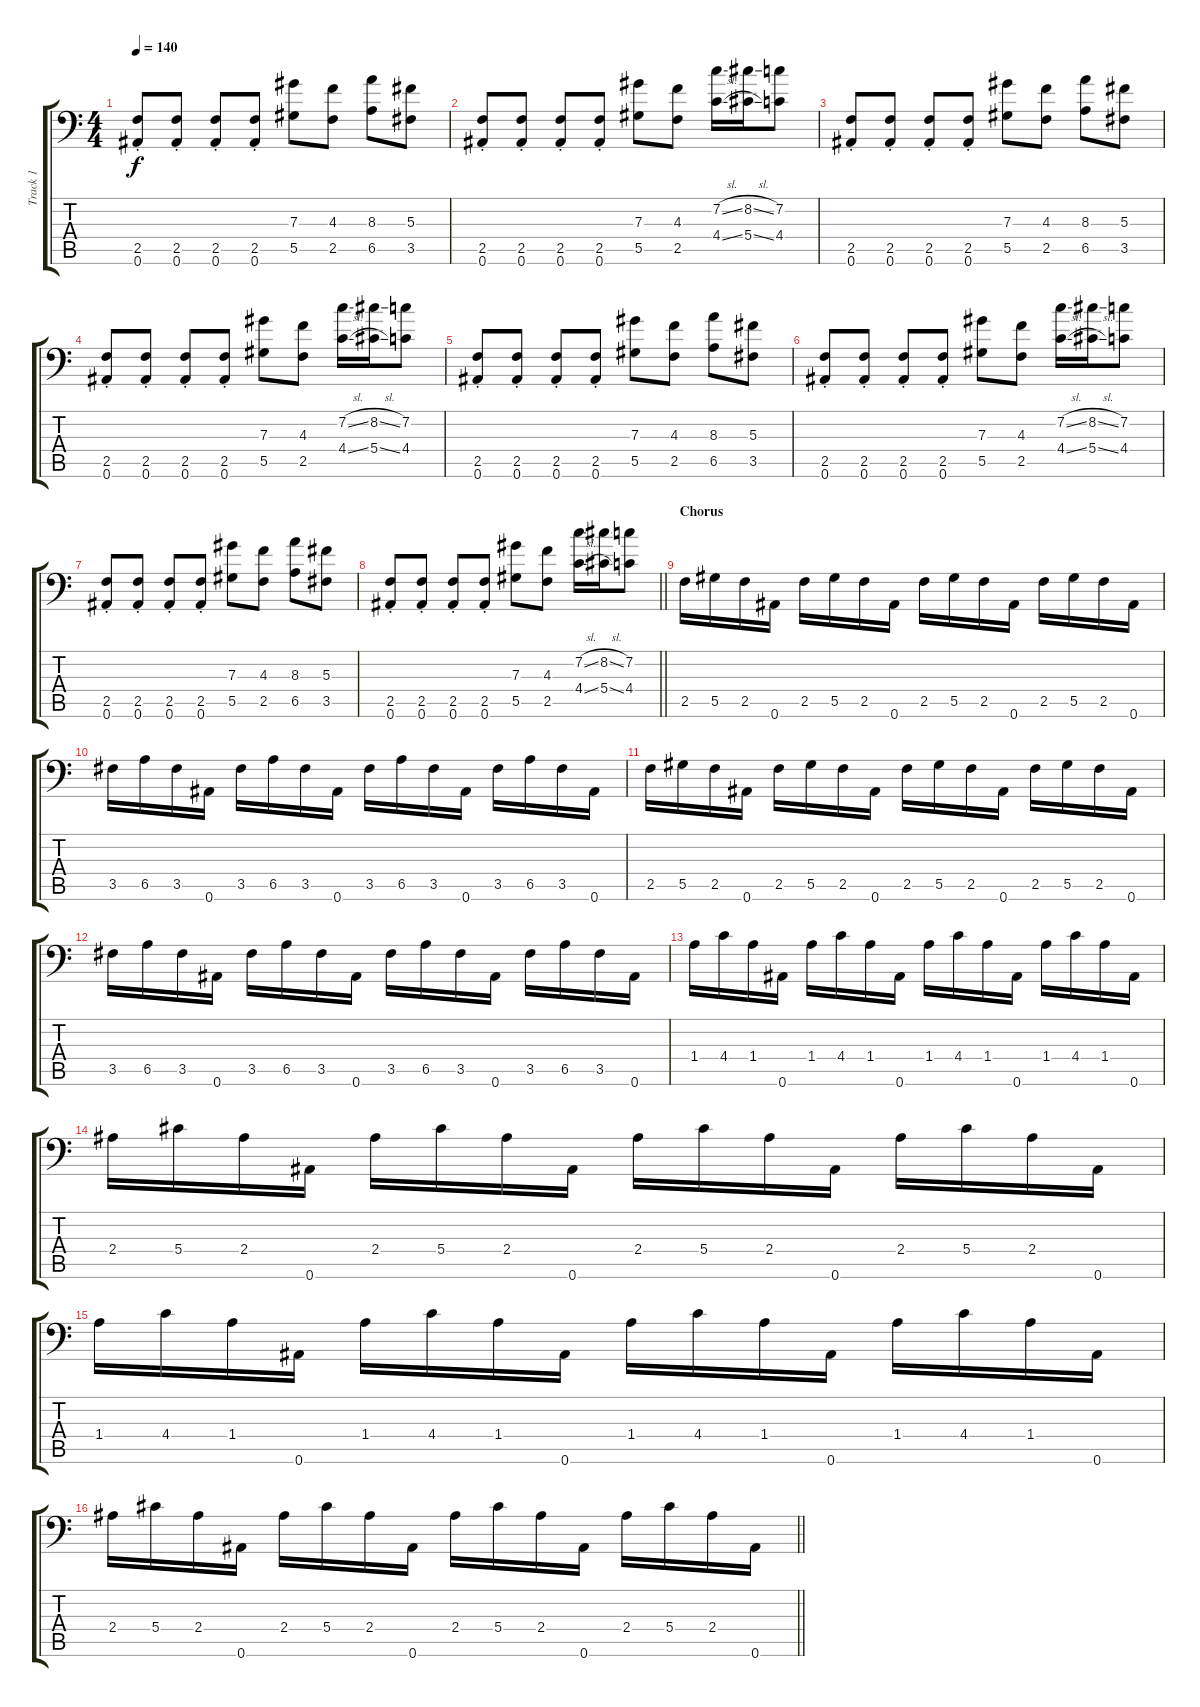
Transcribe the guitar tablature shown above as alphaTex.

\track ("Track 1" "Track 1") {instrument distortionguitar}
\staff {score tabs}
\tuning (Bb3 F3 Db3 Ab2 Eb2 Bb1) {hide}
\ts (4 4)
\tempo 140
\clef f4
\ks c
(2.5{st} 0.6{st}).8{dy f} (2.5{st} 0.6{st}).8 (2.5{st} 0.6{st}).8 (2.5{st} 0.6{st}).8 (7.3 5.5).8 (4.3 2.5).8 (8.3 6.5).8 (5.3 3.5).8 |
(2.5{st} 0.6{st}).8 (2.5{st} 0.6{st}).8 (2.5{st} 0.6{st}).8 (2.5{st} 0.6{st}).8 (7.3 5.5).8 (4.3 2.5).8 (7.2{sl} 4.4{sl}).16 (8.2{sl} 5.4{sl}).16 (7.2 4.4).8 |
(2.5{st} 0.6{st}).8 (2.5{st} 0.6{st}).8 (2.5{st} 0.6{st}).8 (2.5{st} 0.6{st}).8 (7.3 5.5).8 (4.3 2.5).8 (8.3 6.5).8 (5.3 3.5).8 |
(2.5{st} 0.6{st}).8 (2.5{st} 0.6{st}).8 (2.5{st} 0.6{st}).8 (2.5{st} 0.6{st}).8 (7.3 5.5).8 (4.3 2.5).8 (7.2{sl} 4.4{sl}).16 (8.2{sl} 5.4{sl}).16 (7.2 4.4).8 |
(2.5{st} 0.6{st}).8 (2.5{st} 0.6{st}).8 (2.5{st} 0.6{st}).8 (2.5{st} 0.6{st}).8 (7.3 5.5).8 (4.3 2.5).8 (8.3 6.5).8 (5.3 3.5).8 |
(2.5{st} 0.6{st}).8 (2.5{st} 0.6{st}).8 (2.5{st} 0.6{st}).8 (2.5{st} 0.6{st}).8 (7.3 5.5).8 (4.3 2.5).8 (7.2{sl} 4.4{sl}).16 (8.2{sl} 5.4{sl}).16 (7.2 4.4).8 |
(2.5{st} 0.6{st}).8 (2.5{st} 0.6{st}).8 (2.5{st} 0.6{st}).8 (2.5{st} 0.6{st}).8 (7.3 5.5).8 (4.3 2.5).8 (8.3 6.5).8 (5.3 3.5).8 |
\barLineRight lightlight
(2.5{st} 0.6{st}).8 (2.5{st} 0.6{st}).8 (2.5{st} 0.6{st}).8 (2.5{st} 0.6{st}).8 (7.3 5.5).8 (4.3 2.5).8 (7.2{sl} 4.4{sl}).16 (8.2{sl} 5.4{sl}).16 (7.2 4.4).8 |
\section ("" "Chorus")
2.5.16 5.5.16 2.5.16 0.6.16 2.5.16 5.5.16 2.5.16 0.6.16 2.5.16 5.5.16 2.5.16 0.6.16 2.5.16 5.5.16 2.5.16 0.6.16 |
3.5.16 6.5.16 3.5.16 0.6.16 3.5.16 6.5.16 3.5.16 0.6.16 3.5.16 6.5.16 3.5.16 0.6.16 3.5.16 6.5.16 3.5.16 0.6.16 |
2.5.16 5.5.16 2.5.16 0.6.16 2.5.16 5.5.16 2.5.16 0.6.16 2.5.16 5.5.16 2.5.16 0.6.16 2.5.16 5.5.16 2.5.16 0.6.16 |
3.5.16 6.5.16 3.5.16 0.6.16 3.5.16 6.5.16 3.5.16 0.6.16 3.5.16 6.5.16 3.5.16 0.6.16 3.5.16 6.5.16 3.5.16 0.6.16 |
1.4.16 4.4.16 1.4.16 0.6.16 1.4.16 4.4.16 1.4.16 0.6.16 1.4.16 4.4.16 1.4.16 0.6.16 1.4.16 4.4.16 1.4.16 0.6.16 |
2.4.16 5.4.16 2.4.16 0.6.16 2.4.16 5.4.16 2.4.16 0.6.16 2.4.16 5.4.16 2.4.16 0.6.16 2.4.16 5.4.16 2.4.16 0.6.16 |
1.4.16 4.4.16 1.4.16 0.6.16 1.4.16 4.4.16 1.4.16 0.6.16 1.4.16 4.4.16 1.4.16 0.6.16 1.4.16 4.4.16 1.4.16 0.6.16 |
\barLineRight lightlight
2.4.16 5.4.16 2.4.16 0.6.16 2.4.16 5.4.16 2.4.16 0.6.16 2.4.16 5.4.16 2.4.16 0.6.16 2.4.16 5.4.16 2.4.16 0.6.16
